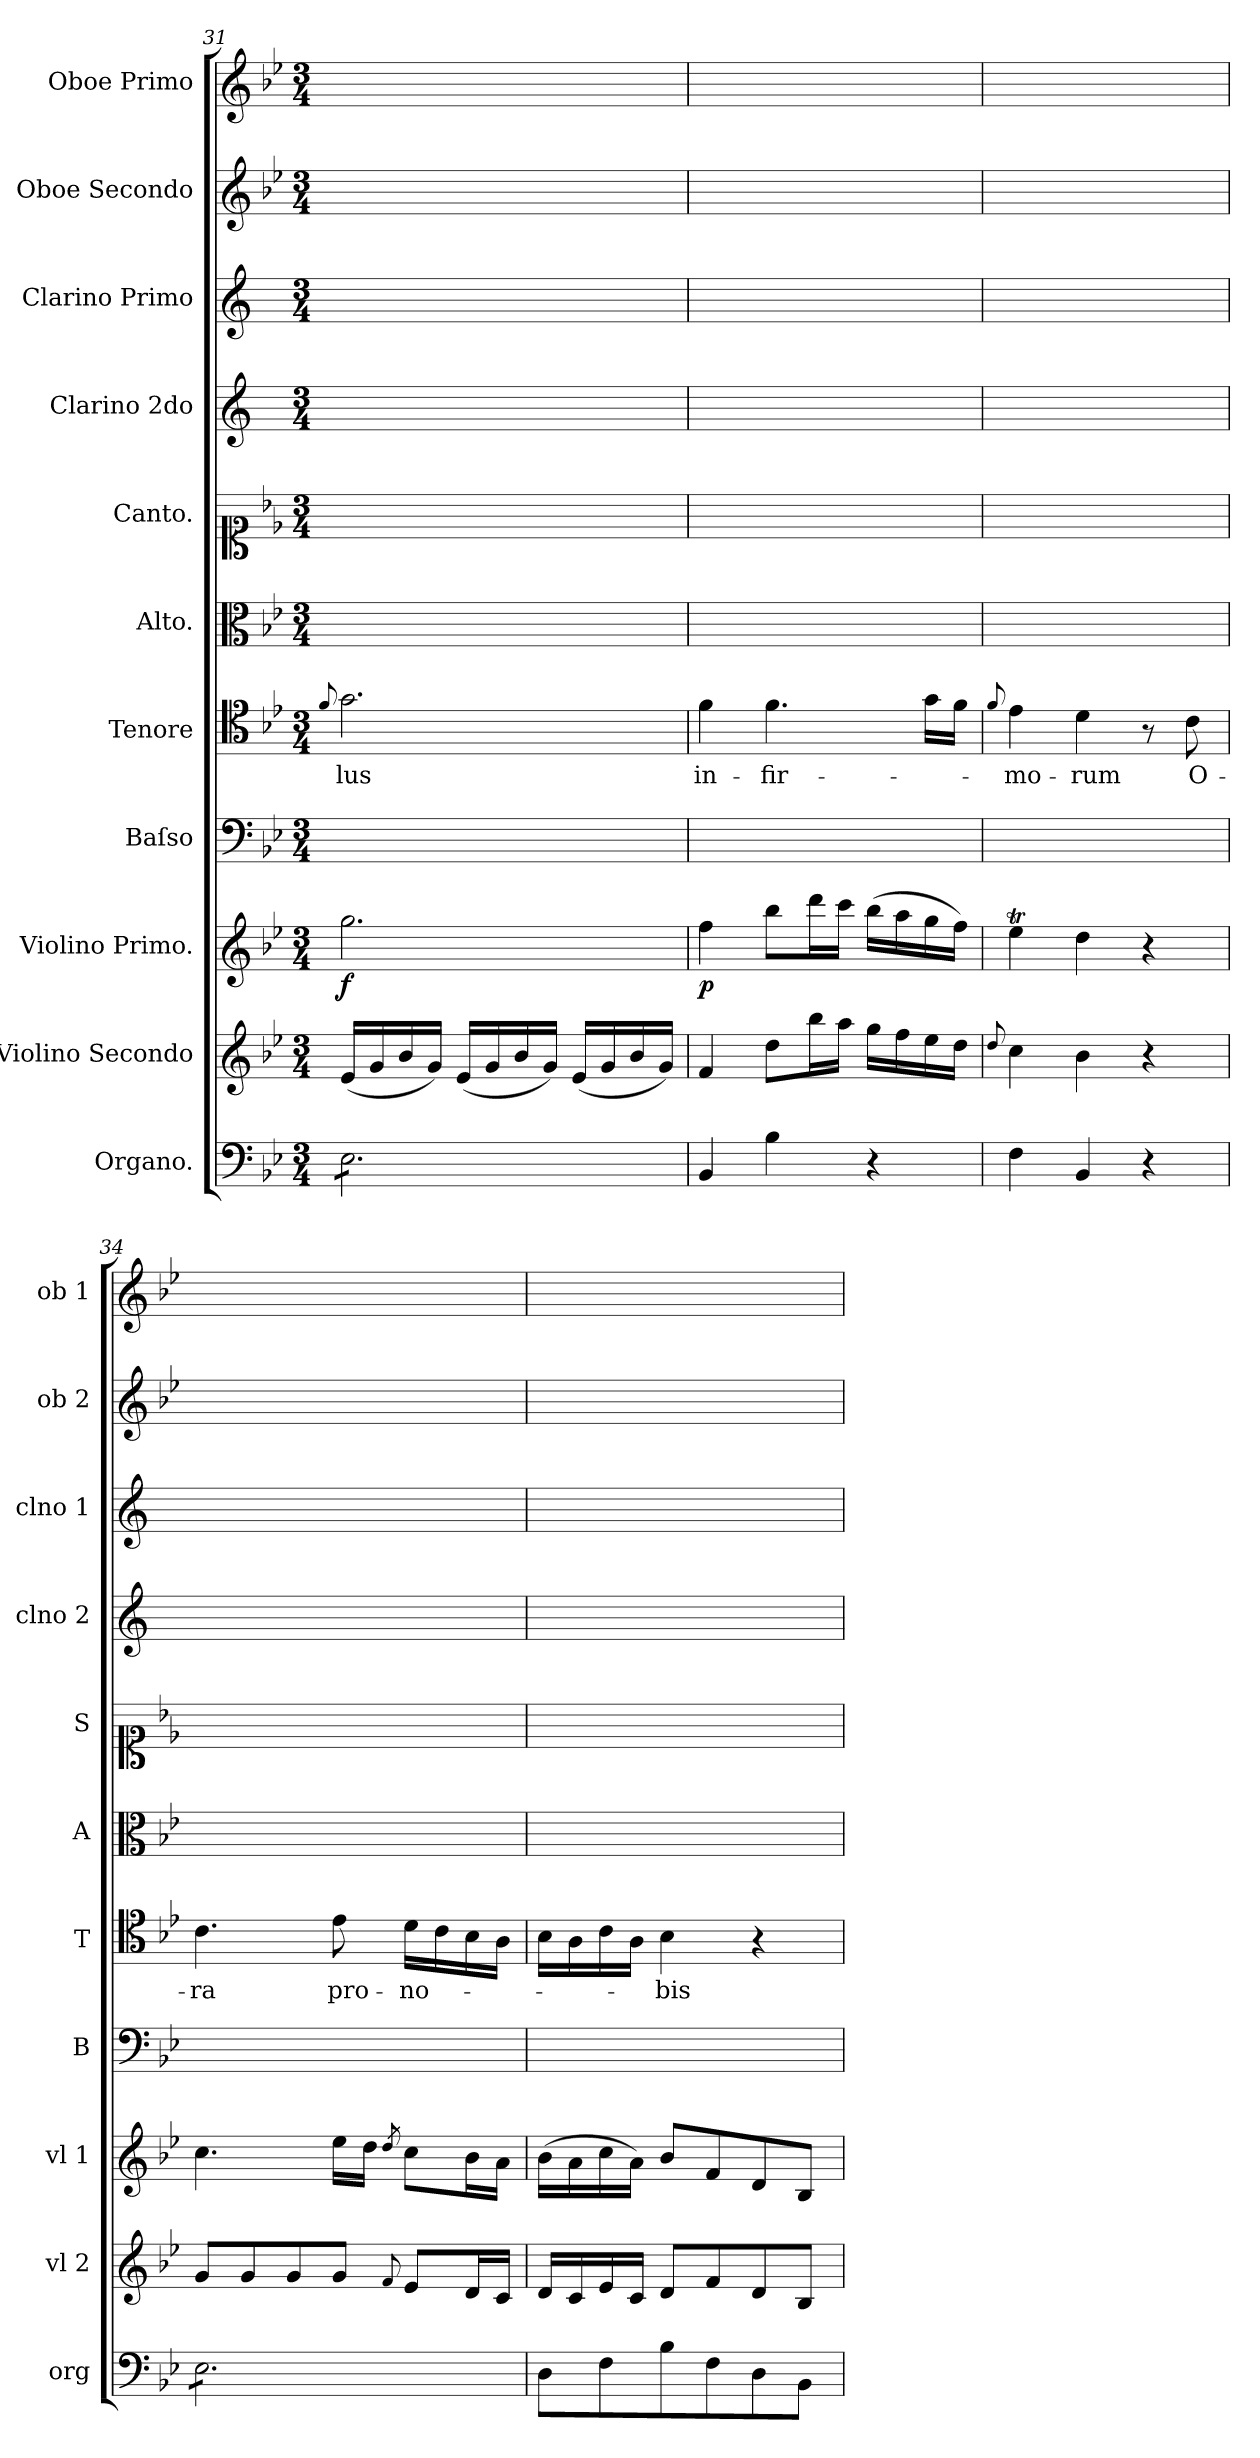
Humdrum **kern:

**kern	**kern	**kern	**dynam	**kern	**kern	**text	**kern	**kern	**kern	**kern	**kern	**kern
*part11	*part10	*part9	*part9	*part8	*part7	*part7	*part6	*part5	*part4	*part3	*part2	*part1
*staff11	*staff10	*staff9	*staff9	*staff8	*staff7	*staff7	*staff6	*staff5	*staff4	*staff3	*staff2	*staff1
*I"Organo.	*I"Violino Secondo	*I"Violino Primo.	*	*I"Baſso	*I"Tenore	*	*I"Alto.	*I"Canto.	*I"Clarino 2do	*I"Clarino Primo	*I"Oboe Secondo	*I"Oboe Primo
*I'org	*I'vl 2	*I'vl 1	*	*I'B	*I'T	*	*I'A	*I'S	*I'clno 2	*I'clno 1	*I'ob 2	*I'ob 1
*clefF4	*clefG2	*clefG2	*	*clefF4	*clefC4	*	*clefC3	*clefC1	*clefG2	*clefG2	*clefG2	*clefG2
*	*	*	*	*	*	*	*	*	*ITrd1c2	*ITrd1c2	*	*
*k[b-e-]	*k[b-e-]	*k[b-e-]	*	*k[b-e-]	*k[b-e-]	*	*k[b-e-]	*k[b-e-]	*k[b-e-]	*k[b-e-]	*k[b-e-]	*k[b-e-]
*B-:	*B-:	*B-:	*	*B-:	*B-:	*	*B-:	*B-:	*B-:	*B-:	*B-:	*B-:
*M3/4	*M3/4	*M3/4	*	*M3/4	*M3/4	*	*M3/4	*M3/4	*M3/4	*M3/4	*M3/4	*M3/4
=31	=31	=31	=31	=31	=31	=31	=31	=31	=31	=31	=31	=31
.	.	.	.	.	8qqf/	.	.	.	.	.	.	.
!	!	!	!LO:DY:b	!	!	!	!	!	!	!	!	!
*tremolo	*	*	*	*	*	*	*	*	*	*	*	*
8E-\L	(16e-/LL	2.gg\	f	2.ryy	2.g\	-lus	2.ryy	2.ryy	2.ryy	2.ryy	2.ryy	2.ryy
.	16g/	.	.	.	.	.	.	.	.	.	.	.
8E-\	16b-/	.	.	.	.	.	.	.	.	.	.	.
.	16g/JJ)	.	.	.	.	.	.	.	.	.	.	.
8E-\	(16e-/LL	.	.	.	.	.	.	.	.	.	.	.
.	16g/	.	.	.	.	.	.	.	.	.	.	.
8E-\	16b-/	.	.	.	.	.	.	.	.	.	.	.
.	16g/JJ)	.	.	.	.	.	.	.	.	.	.	.
8E-\	(16e-/LL	.	.	.	.	.	.	.	.	.	.	.
.	16g/	.	.	.	.	.	.	.	.	.	.	.
8E-\J	16b-/	.	.	.	.	.	.	.	.	.	.	.
*Xtremolo	*	*	*	*	*	*	*	*	*	*	*	*
.	16g/JJ)	.	.	.	.	.	.	.	.	.	.	.
=32	=32	=32	=32	=32	=32	=32	=32	=32	=32	=32	=32	=32
!	!	!	!LO:DY:b	!	!	!	!	!	!	!	!	!
4BB-/	4f/	4ff\	p	2.ryy	4f\	in-	2.ryy	2.ryy	2.ryy	2.ryy	2.ryy	2.ryy
4B-\	8dd\L	8bb-\L	.	.	4.f\	-fir-	.	.	.	.	.	.
.	16bb-\L	16ddd\L	.	.	.	.	.	.	.	.	.	.
.	16aa\JJ	16ccc\JJ	.	.	.	.	.	.	.	.	.	.
4r	16gg\LL	(16bb-\LL	.	.	.	.	.	.	.	.	.	.
.	16ff\	16aa\	.	.	.	.	.	.	.	.	.	.
.	16ee-\	16gg\	.	.	16g\LL	.	.	.	.	.	.	.
.	16dd\JJ	16ff\JJ)	.	.	16f\JJ	.	.	.	.	.	.	.
=33	=33	=33	=33	=33	=33	=33	=33	=33	=33	=33	=33	=33
.	8qqdd/	.	.	.	8qqf/	.	.	.	.	.	.	.
4F\	4cc\	4ee-T\	.	2.ryy	4e-\	-mo-	2.ryy	2.ryy	2.ryy	2.ryy	2.ryy	2.ryy
4BB-/	4b-\	4dd\	.	.	4d\	-rum	.	.	.	.	.	.
4r	4r	4r	.	.	8r	.	.	.	.	.	.	.
.	.	.	.	.	8c\	O-	.	.	.	.	.	.
=34	=34	=34	=34	=34	=34	=34	=34	=34	=34	=34	=34	=34
*tremolo	*	*	*	*	*	*	*	*	*	*	*	*
8E-\L	8g/L	4.cc\	.	2.ryy	4.c\	-ra	2.ryy	2.ryy	2.ryy	2.ryy	2.ryy	2.ryy
8E-\	8g/	.	.	.	.	.	.	.	.	.	.	.
8E-\	8g/	.	.	.	.	.	.	.	.	.	.	.
8E-\	8g/J	16ee-\LL	.	.	8e-\	pro-	.	.	.	.	.	.
.	.	16dd\JJ	.	.	.	.	.	.	.	.	.	.
.	8qqf/	8qdd/	.	.	.	.	.	.	.	.	.	.
8E-\	8e-/L	8cc\L	.	.	16d\LL	-no-	.	.	.	.	.	.
.	.	.	.	.	16c\	.	.	.	.	.	.	.
8E-\J	16d/L	16b-\L	.	.	16B-\	.	.	.	.	.	.	.
*Xtremolo	*	*	*	*	*	*	*	*	*	*	*	*
.	16c/JJ	16a\JJ	.	.	16A\JJ	.	.	.	.	.	.	.
=35	=35	=35	=35	=35	=35	=35	=35	=35	=35	=35	=35	=35
8D\L	16d/LL	(16b-\LL	.	2.ryy	16B-\LL	.	2.ryy	2.ryy	2.ryy	2.ryy	2.ryy	2.ryy
.	16c/	16a\	.	.	16A\	.	.	.	.	.	.	.
8F\	16e-/	16cc\	.	.	16c\	.	.	.	.	.	.	.
.	16c/JJ	16a\JJ)	.	.	16A\JJ	.	.	.	.	.	.	.
8B-\	8d/L	8b-/L	.	.	4B-\	-bis	.	.	.	.	.	.
8F\	8f/	8f/	.	.	.	.	.	.	.	.	.	.
8D\	8d/	8d/	.	.	4r	.	.	.	.	.	.	.
8BB-\J	8B-/J	8B-/J	.	.	.	.	.	.	.	.	.	.
=	=	=	=	=	=	=	=	=	=	=	=	=
*-	*-	*-	*-	*-	*-	*-	*-	*-	*-	*-	*-	*-
